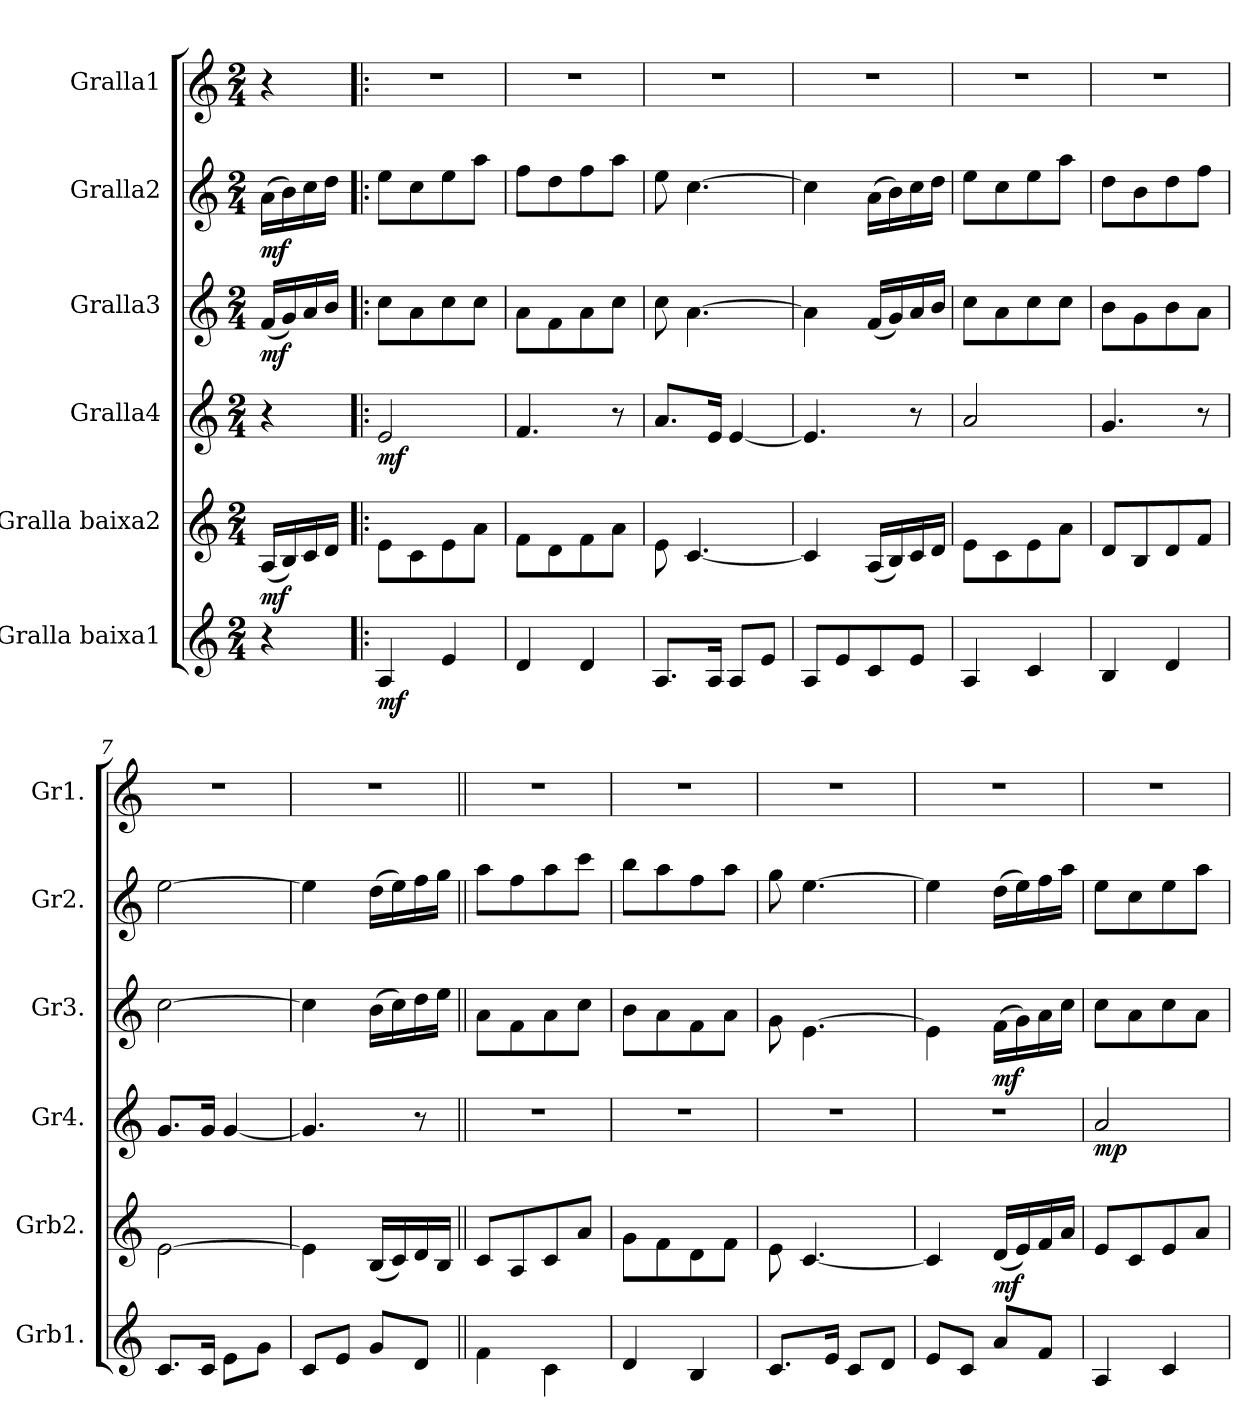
**kern	**dynam	**kern	**dynam	**kern	**dynam	**kern	**dynam	**kern	**dynam	**kern
*part6	*part6	*part5	*part5	*part4	*part4	*part3	*part3	*part2	*part2	*part1
*staff6	*staff6	*staff5	*staff5	*staff4	*staff4	*staff3	*staff3	*staff2	*staff2	*staff1
*I"Gralla baixa1	*	*I"Gralla baixa2	*	*I"Gralla4	*	*I"Gralla3	*	*I"Gralla2	*	*I"Gralla1
*I'Grb1.	*	*I'Grb2.	*	*I'Gr4.	*	*I'Gr3.	*	*I'Gr2.	*	*I'Gr1.
*clefG2	*	*clefG2	*	*clefG2	*	*clefG2	*	*clefG2	*	*clefG2
*k[]	*	*k[]	*	*k[]	*	*k[]	*	*k[]	*	*k[]
*M2/4	*	*M2/4	*	*M2/4	*	*M2/4	*	*M2/4	*	*M2/4
=	=	=	=	=	=	=	=	=	=	=
!	!	!	!LO:DY:b	!	!	!	!LO:DY:b	!	!LO:DY:b	!
4r	.	(<16A/LL	mf	4r	.	(<16f/LL	mf	(>16a\LL	mf	4r
.	.	16B/)	.	.	.	16g/)	.	16b\)	.	.
.	.	16c/	.	.	.	16a/	.	16cc\	.	.
.	.	16d/JJ	.	.	.	16b/JJ	.	16dd\JJ	.	.
=1!|:	=1!|:	=1!|:	=1!|:	=1!|:	=1!|:	=1!|:	=1!|:	=1!|:	=1!|:	=1!|:
!	!LO:DY:b	!	!	!	!LO:DY:b	!	!	!	!	!
4A/	mf	8e\L	.	2e/	mf	8cc\L	.	8ee\L	.	2r
.	.	8c\	.	.	.	8a\	.	8cc\	.	.
4e/	.	8e\	.	.	.	8cc\	.	8ee\	.	.
.	.	8a\J	.	.	.	8cc\J	.	8aa\J	.	.
=2	=2	=2	=2	=2	=2	=2	=2	=2	=2	=2
4d/	.	8f\L	.	4.f/	.	8a\L	.	8ff\L	.	2r
.	.	8d\	.	.	.	8f\	.	8dd\	.	.
4d/	.	8f\	.	.	.	8a\	.	8ff\	.	.
.	.	8a\J	.	8r	.	8cc\J	.	8aa\J	.	.
=3	=3	=3	=3	=3	=3	=3	=3	=3	=3	=3
8.A/L	.	8e\	.	8.a/L	.	8cc\	.	8ee\	.	2r
.	.	[4.c/	.	.	.	[4.a\	.	[4.cc\	.	.
16A/Jk	.	.	.	16e/Jk	.	.	.	.	.	.
8A/L	.	.	.	[4e/	.	.	.	.	.	.
8e/J	.	.	.	.	.	.	.	.	.	.
=4	=4	=4	=4	=4	=4	=4	=4	=4	=4	=4
8A/L	.	4c/]	.	4.e/]	.	4a\]	.	4cc\]	.	2r
8e/	.	.	.	.	.	.	.	.	.	.
8c/	.	(<16A/LL	.	.	.	(<16f/LL	.	(>16a\LL	.	.
.	.	16B/)	.	.	.	16g/)	.	16b\)	.	.
8e/J	.	16c/	.	8r	.	16a/	.	16cc\	.	.
.	.	16d/JJ	.	.	.	16b/JJ	.	16dd\JJ	.	.
=5	=5	=5	=5	=5	=5	=5	=5	=5	=5	=5
4A/	.	8e\L	.	2a/	.	8cc\L	.	8ee\L	.	2r
.	.	8c\	.	.	.	8a\	.	8cc\	.	.
4c/	.	8e\	.	.	.	8cc\	.	8ee\	.	.
.	.	8a\J	.	.	.	8cc\J	.	8aa\J	.	.
=6	=6	=6	=6	=6	=6	=6	=6	=6	=6	=6
4B/	.	8d/L	.	4.g/	.	8b\L	.	8dd\L	.	2r
.	.	8B/	.	.	.	8g\	.	8b\	.	.
4d/	.	8d/	.	.	.	8b\	.	8dd\	.	.
.	.	8f/J	.	8r	.	8a\J	.	8ff\J	.	.
=7	=7	=7	=7	=7	=7	=7	=7	=7	=7	=7
8.c/L	.	[2e\	.	8.g/L	.	[2cc\	.	[2ee\	.	2r
16c/Jk	.	.	.	16g/Jk	.	.	.	.	.	.
8e\L	.	.	.	[4g/	.	.	.	.	.	.
8g\J	.	.	.	.	.	.	.	.	.	.
=8	=8	=8	=8	=8	=8	=8	=8	=8	=8	=8
8c/L	.	4e\]	.	4.g/]	.	4cc\]	.	4ee\]	.	2r
8e/J	.	.	.	.	.	.	.	.	.	.
8g/L	.	(<16B/LL	.	.	.	(>16b\LL	.	(>16dd\LL	.	.
.	.	16c/)	.	.	.	16cc\)	.	16ee\)	.	.
8d/J	.	16d/	.	8r	.	16dd\	.	16ff\	.	.
.	.	16B/JJ	.	.	.	16ee\JJ	.	16gg\JJ	.	.
=9||	=9||	=9||	=9||	=9||	=9||	=9||	=9||	=9||	=9||	=9||
4f\	.	8c/L	.	2r	.	8a\L	.	8aa\L	.	2r
.	.	8A/	.	.	.	8f\	.	8ff\	.	.
4c\	.	8c/	.	.	.	8a\	.	8aa\	.	.
.	.	8a/J	.	.	.	8cc\J	.	8ccc\J	.	.
!!LO:LB:g=z
=10	=10	=10	=10	=10	=10	=10	=10	=10	=10	=10
4d/	.	8g\L	.	2r	.	8b\L	.	8bb\L	.	2r
.	.	8f\	.	.	.	8a\	.	8aa\	.	.
4B/	.	8d\	.	.	.	8f\	.	8ff\	.	.
.	.	8f\J	.	.	.	8a\J	.	8aa\J	.	.
=11	=11	=11	=11	=11	=11	=11	=11	=11	=11	=11
8.c/L	.	8e\	.	2r	.	8g\	.	8gg\	.	2r
.	.	[4.c/	.	.	.	[4.e\	.	[4.ee\	.	.
16e/Jk	.	.	.	.	.	.	.	.	.	.
8c/L	.	.	.	.	.	.	.	.	.	.
8d/J	.	.	.	.	.	.	.	.	.	.
=12	=12	=12	=12	=12	=12	=12	=12	=12	=12	=12
8e/L	.	4c/]	.	2r	.	4e\]	.	4ee\]	.	2r
8c/J	.	.	.	.	.	.	.	.	.	.
!	!	!	!LO:DY:b	!	!	!	!LO:DY:b	!	!	!
8a/L	.	(<16d/LL	mf	.	.	(>16f\LL	mf	(>16dd\LL	.	.
.	.	16e/)	.	.	.	16g\)	.	16ee\)	.	.
8f/J	.	16f/	.	.	.	16a\	.	16ff\	.	.
.	.	16a/JJ	.	.	.	16cc\JJ	.	16aa\JJ	.	.
=13	=13	=13	=13	=13	=13	=13	=13	=13	=13	=13
!	!	!	!	!	!LO:DY:b	!	!	!	!	!
4A/	.	8e/L	.	2a/	mp	8cc\L	.	8ee\L	.	2r
.	.	8c/	.	.	.	8a\	.	8cc\	.	.
4c/	.	8e/	.	.	.	8cc\	.	8ee\	.	.
.	.	8a/J	.	.	.	8a\J	.	8aa\J	.	.
=	=	=	=	=	=	=	=	=	=	=
*-	*-	*-	*-	*-	*-	*-	*-	*-	*-	*-
